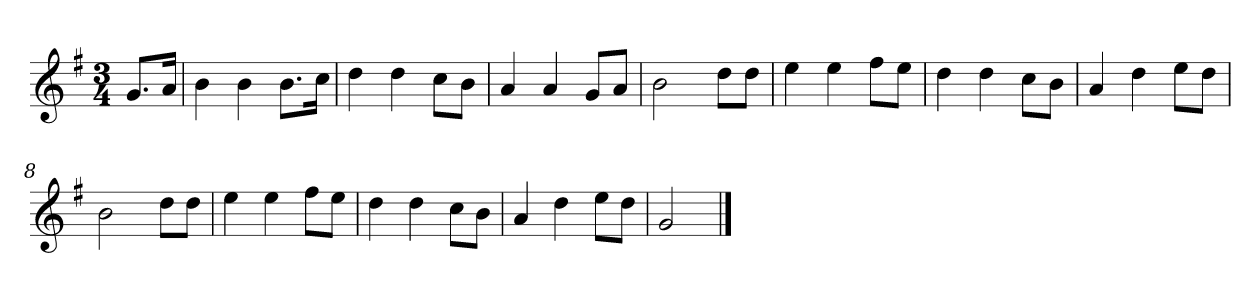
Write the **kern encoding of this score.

**kern
*part1
*staff1
*k[f#]
*M3/4
*MM120
=
8.gL
16aJk
=1
4b
4b
8.bL
16ccJk
=2
4dd
4dd
8ccL
8bJ
=3
4a
4a
8gL
8aJ
=4
2b
8ddL
8ddJ
=5
4ee
4ee
8ff#L
8eeJ
=6
4dd
4dd
8ccL
8bJ
=7
4a
4dd
8eeL
8ddJ
=8
2b
8ddL
8ddJ
=9
4ee
4ee
8ff#L
8eeJ
=10
4dd
4dd
8ccL
8bJ
=11
4a
4dd
8eeL
8ddJ
=12
2g
==
*-
